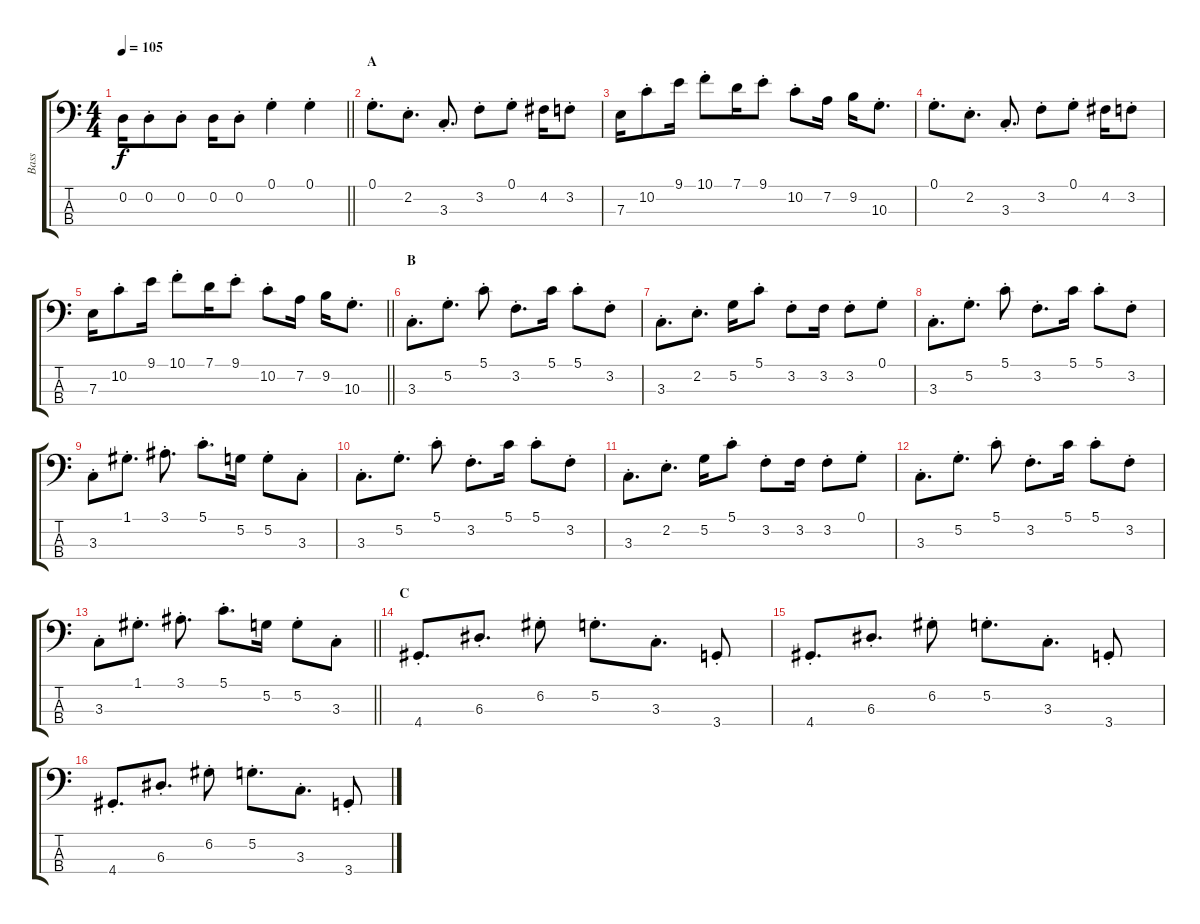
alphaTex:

\track ("Bass" "Bass") {instrument electricbassfinger}
\staff {score tabs}
\tuning (G2 D2 A1 E1) {hide}
\ts (4 4)
\tempo 105
\clef f4
\barLineRight lightlight
\ks c
0.2.16{dy f instrument electricbassfinger} 0.2{st}.8 0.2{st}.8 0.2.16 0.2{st}.8 0.1{st}.4 0.1{st}.4 |
\section ("" "A")
0.1{st}.8{d} 2.2{st}.8{d} 3.3{st}.8{d} 3.2{st}.8 0.1{st}.8 4.2.16 3.2{st}.8 |
7.3.16 10.2{st}.8 9.1.16 10.1{st}.8 7.1.16 9.1{st}.8 10.2{st}.8 7.2.16 9.2.16 10.3{st}.8{d} |
0.1{st}.8{d} 2.2{st}.8{d} 3.3{st}.8{d} 3.2{st}.8 0.1{st}.8 4.2.16 3.2{st}.8 |
\barLineRight lightlight
7.3.16 10.2{st}.8 9.1.16 10.1{st}.8 7.1.16 9.1{st}.8 10.2{st}.8 7.2.16 9.2.16 10.3{st}.8{d} |
\section ("" "B")
3.3{st}.8{d} 5.2{st}.8{d} 5.1{st}.8 3.2{st}.8{d} 5.1.16 5.1{st}.8 3.2{st}.8 |
3.3{st}.8{d} 2.2{st}.8{d} 5.2.16 5.1{st}.8 3.2{st}.8 3.2.16 3.2{st}.8 0.1{st}.8 |
3.3{st}.8{d} 5.2{st}.8{d} 5.1{st}.8 3.2{st}.8{d} 5.1.16 5.1{st}.8 3.2{st}.8 |
3.3{st}.8 1.1{st}.8{d} 3.1{st}.8{d} 5.1{st}.8{d} 5.2.16 5.2{st}.8 3.3{st}.8 |
3.3{st}.8{d} 5.2{st}.8{d} 5.1{st}.8 3.2{st}.8{d} 5.1.16 5.1{st}.8 3.2{st}.8 |
3.3{st}.8{d} 2.2{st}.8{d} 5.2.16 5.1{st}.8 3.2{st}.8 3.2.16 3.2{st}.8 0.1{st}.8 |
3.3{st}.8{d} 5.2{st}.8{d} 5.1{st}.8 3.2{st}.8{d} 5.1.16 5.1{st}.8 3.2{st}.8 |
\barLineRight lightlight
3.3{st}.8 1.1{st}.8{d} 3.1{st}.8{d} 5.1{st}.8{d} 5.2.16 5.2{st}.8 3.3{st}.8 |
\section ("" "C")
4.4{st}.8{d} 6.3{st}.8{d} 6.2{st}.8 5.2{st}.8{d} 3.3{st}.8{d} 3.4{st}.8 |
4.4{st}.8{d} 6.3{st}.8{d} 6.2{st}.8 5.2{st}.8{d} 3.3{st}.8{d} 3.4{st}.8 |
4.4{st}.8{d} 6.3{st}.8{d} 6.2{st}.8 5.2{st}.8{d} 3.3{st}.8{d} 3.4{st}.8
